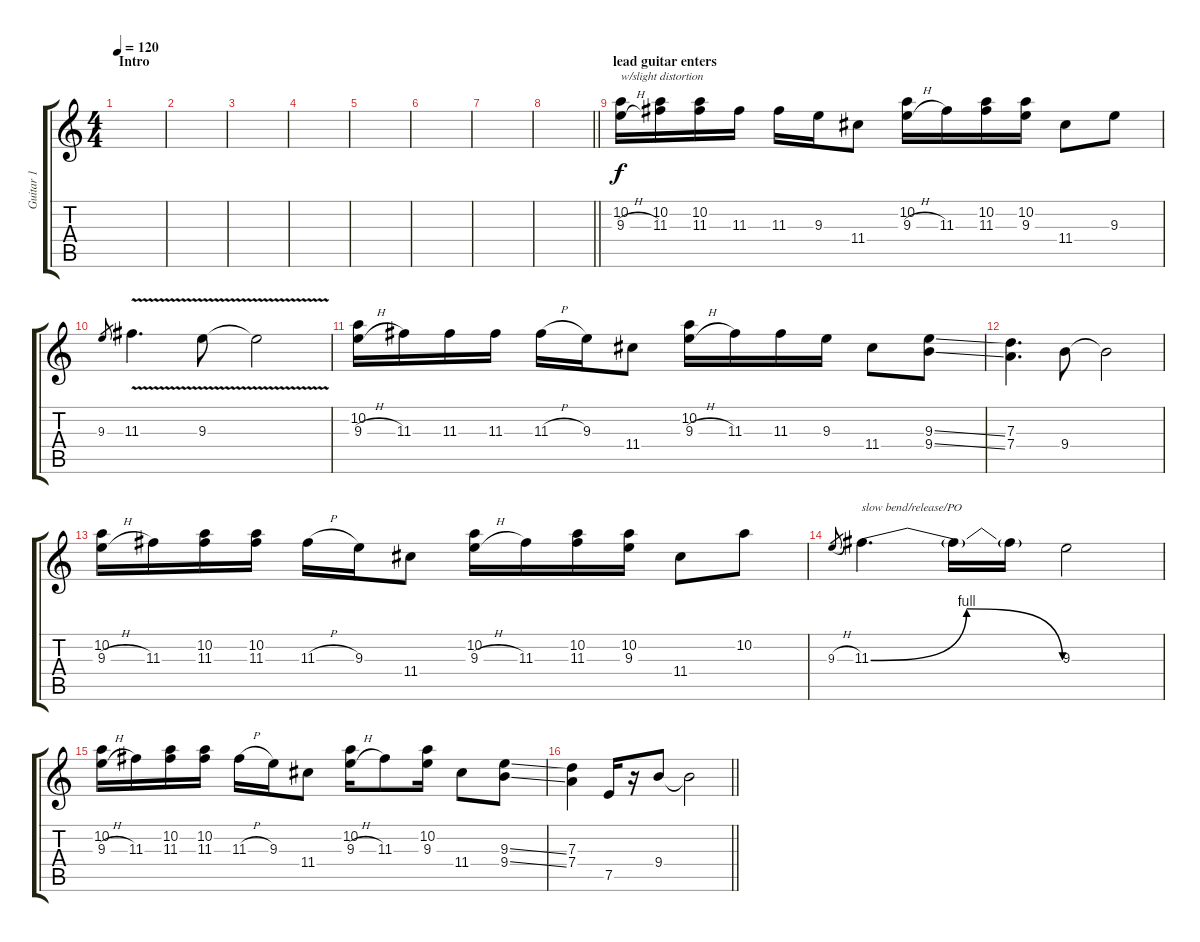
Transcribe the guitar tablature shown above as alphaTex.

\track ("Guitar 1" "Guitar 1") {instrument distortionguitar}
\staff {score tabs}
\tuning (E4 B3 G3 D3 A2 E2) {hide}
\ts (4 4)
\section ("" "Intro")
\tempo 120
\clef g2
\ks c
|
|
|
|
|
|
|
\barLineRight lightlight
|
\section ("" "lead guitar enters")
(10.2 9.3{h}).16{txt "w/slight distortion"} (10.2 11.3).16 (10.2 11.3).16 11.3.16 11.3.16 9.3.16 11.4.8 (10.2 9.3{h}).16 11.3.16 (10.2 11.3).16 (10.2 9.3).16 11.4.8 9.3.8 |
9.3.8{gr} 11.3{v}.4{d} 9.3{v}.8 9.3{t}.2 |
(10.2 9.3{h}).16 11.3.16 11.3.16 11.3.16 11.3{h}.16 9.3.16 11.4.8 (10.2 9.3{h}).16 11.3.16 11.3.16 9.3.16 11.4.8 (9.3{ss} 9.4{ss}).8 |
(7.3 7.4).4{d} 9.4.8 9.4{t}.2 |
(10.2 9.3{h}).16 11.3.16 (10.2 11.3).16 (10.2 11.3).16 11.3{h}.16 9.3.16 11.4.8 (10.2 9.3{h}).16 11.3.16 (10.2 11.3).16 (10.2 9.3).16 11.4.8 10.2.8 |
9.3{h}.8{gr} 11.3{be (bendrelease 0 0 52 4 52 4 60 0)}.4{d txt "slow bend/release/PO"} 11.3{t}.16 11.3{t}.16 9.3.2 |
(10.2 9.3{h}).16 11.3.16 (10.2 11.3).16 (10.2 11.3).16 11.3{h}.16 9.3.16 11.4.8 (10.2 9.3{h}).16 11.3.8 (10.2 9.3).16 11.4.8 (9.3{ss} 9.4{ss}).8 |
\barLineRight lightlight
(7.3 7.4).4 7.5.16 r.16 9.4.8 9.4{t}.2
